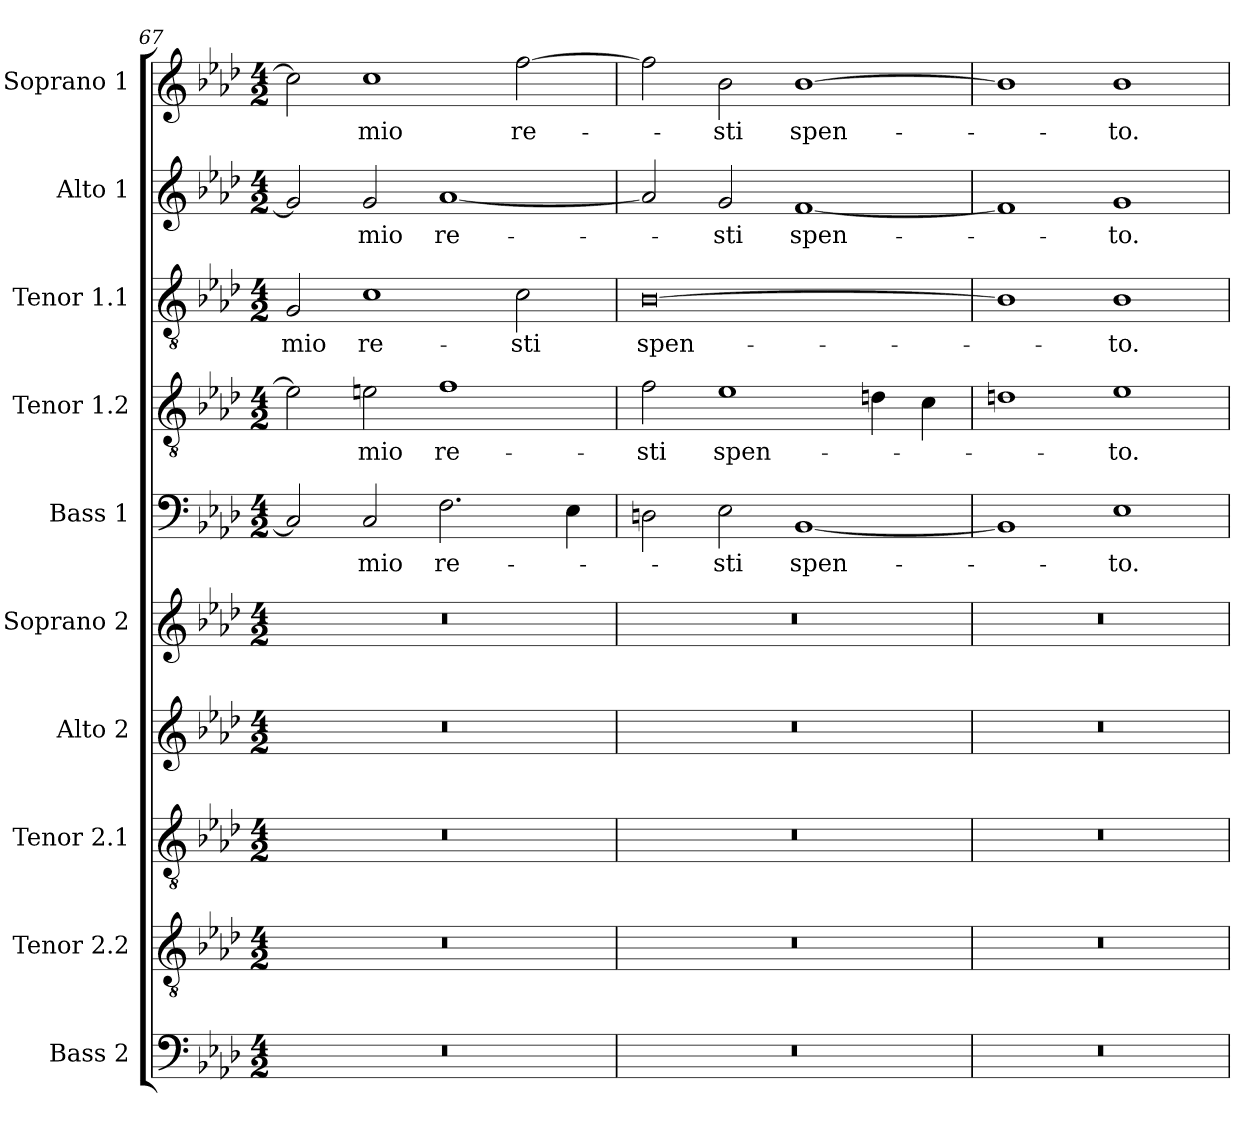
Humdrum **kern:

**kern	**kern	**kern	**kern	**kern	**kern	**text	**kern	**text	**kern	**text	**kern	**text	**kern	**text
*part10	*part9	*part8	*part7	*part6	*part5	*part5	*part4	*part4	*part3	*part3	*part2	*part2	*part1	*part1
*staff10	*staff9	*staff8	*staff7	*staff6	*staff5	*staff5	*staff4	*staff4	*staff3	*staff3	*staff2	*staff2	*staff1	*staff1
*I"Bass 2	*I"Tenor 2.2	*I"Tenor 2.1	*I"Alto 2	*I"Soprano 2	*I"Bass 1	*	*I"Tenor 1.2	*	*I"Tenor 1.1	*	*I"Alto 1	*	*I"Soprano 1	*
*I'B 2	*I'T 2.2	*I'T 2.1	*I'A 2	*I'S 2	*I'B 1	*	*I'T 1,2	*	*I'T 1.1	*	*I'A 1	*	*I'S 1	*
*clefF4	*clefGv2	*clefGv2	*clefG2	*clefG2	*clefF4	*	*clefGv2	*	*clefGv2	*	*clefG2	*	*clefG2	*
*k[b-e-a-d-]	*k[b-e-a-d-]	*k[b-e-a-d-]	*k[b-e-a-d-]	*k[b-e-a-d-]	*k[b-e-a-d-]	*	*k[b-e-a-d-]	*	*k[b-e-a-d-]	*	*k[b-e-a-d-]	*	*k[b-e-a-d-]	*
*A-:	*A-:	*A-:	*A-:	*A-:	*A-:	*	*A-:	*	*A-:	*	*A-:	*	*A-:	*
*M4/2	*M4/2	*M4/2	*M4/2	*M4/2	*M4/2	*	*M4/2	*	*M4/2	*	*M4/2	*	*M4/2	*
=67	=67	=67	=67	=67	=67	=67	=67	=67	=67	=67	=67	=67	=67	=67
!	!	!	!	!	!	!	!	!	!	!LO:LY:b	!	!	!	!
0r	0r	0r	0r	0r	2C/]	.	2e\]	.	2G/	mio	2g/]	.	2cc\]	.
!	!	!	!	!	!	!LO:LY:b	!	!LO:LY:b	!	!LO:LY:b	!	!LO:LY:b	!	!LO:LY:b
.	.	.	.	.	2C/	mio	2en\	mio	1c	re-	2g/	mio	1cc	mio
!	!	!	!	!	!	!LO:LY:b	!	!LO:LY:b	!	!	!	!LO:LY:b	!	!
.	.	.	.	.	2.F\	re-	1f	re-	.	.	[1a-	re-	.	.
!	!	!	!	!	!	!	!	!	!	!LO:LY:b	!	!	!	!LO:LY:b
.	.	.	.	.	.	.	.	.	2c\	-sti	.	.	[2ff\	re-
.	.	.	.	.	4E-\	.	.	.	.	.	.	.	.	.
=68	=68	=68	=68	=68	=68	=68	=68	=68	=68	=68	=68	=68	=68	=68
!	!	!	!	!	!	!	!	!LO:LY:b	!	!LO:LY:b	!	!	!	!
0r	0r	0r	0r	0r	2Dn\	.	2f\	-sti	[0B-	spen-	2a-/]	.	2ff\]	.
!	!	!	!	!	!	!LO:LY:b	!	!LO:LY:b	!	!	!	!LO:LY:b	!	!LO:LY:b
.	.	.	.	.	2E-\	-sti	1e-	spen-	.	.	2g/	-sti	2b-\	-sti
!	!	!	!	!	!	!LO:LY:b	!	!	!	!	!	!LO:LY:b	!	!LO:LY:b
.	.	.	.	.	[1BB-	spen-	.	.	.	.	[1f	spen-	[1b-	spen-
.	.	.	.	.	.	.	4dn\	.	.	.	.	.	.	.
.	.	.	.	.	.	.	4c\	.	.	.	.	.	.	.
!!LO:LB:g=z
=69	=69	=69	=69	=69	=69	=69	=69	=69	=69	=69	=69	=69	=69	=69
0r	0r	0r	0r	0r	1BB-]	.	1dn	.	1B-]	.	1f]	.	1b-]	.
!	!	!	!	!	!	!LO:LY:b	!	!LO:LY:b	!	!LO:LY:b	!	!LO:LY:b	!	!LO:LY:b
.	.	.	.	.	1E-	-to.	1e-	-to.	1B-	-to.	1g	-to.	1b-	-to.
=	=	=	=	=	=	=	=	=	=	=	=	=	=	=
*-	*-	*-	*-	*-	*-	*-	*-	*-	*-	*-	*-	*-	*-	*-
